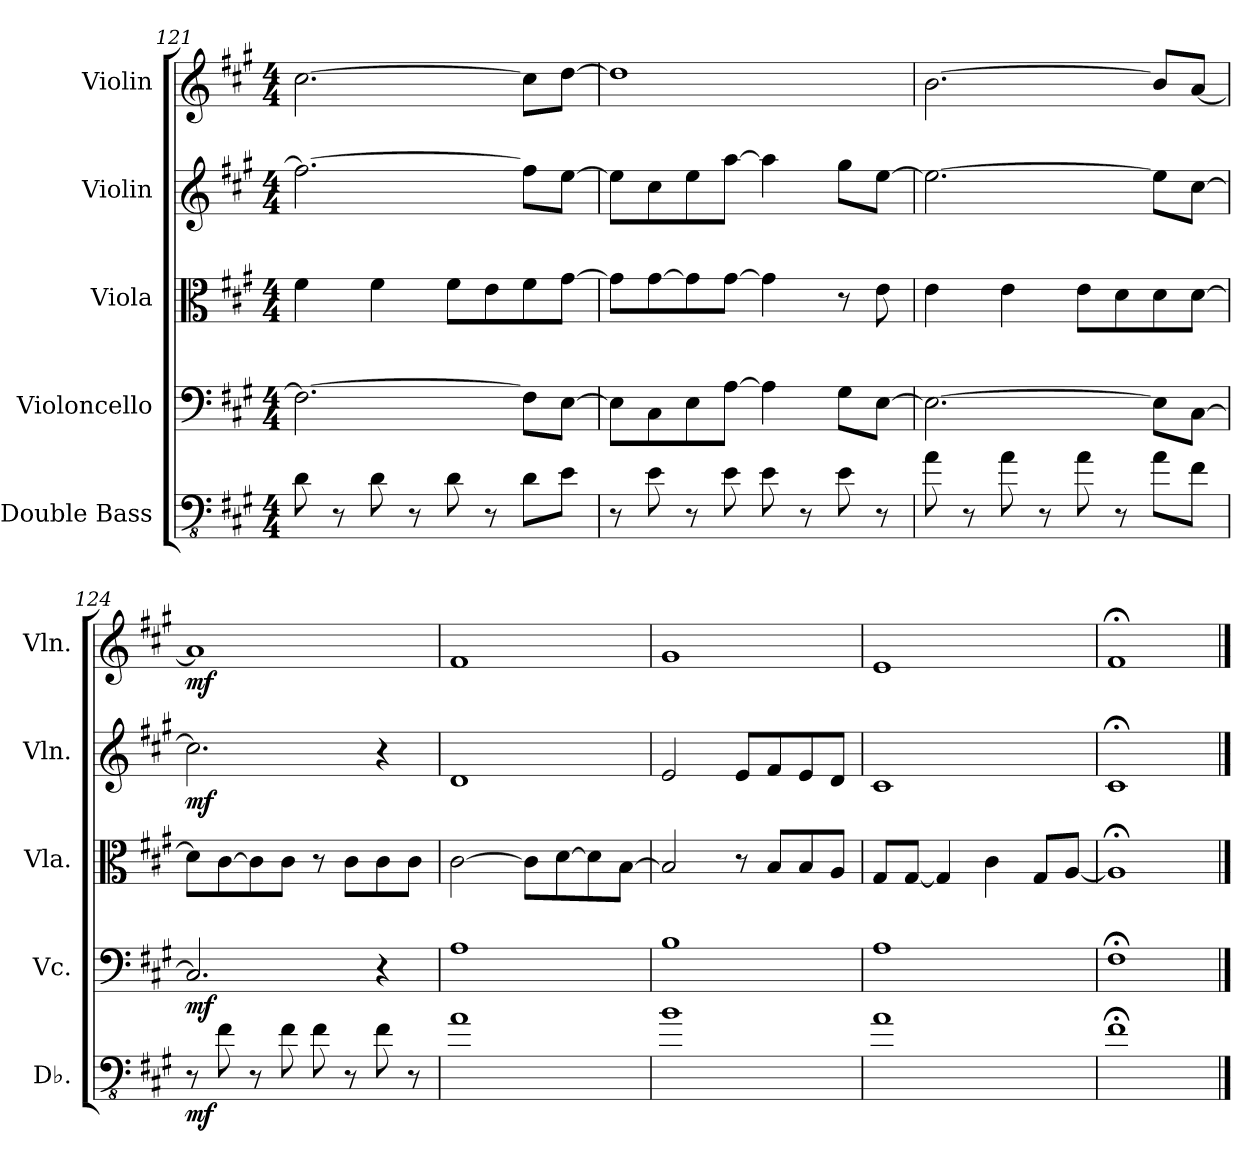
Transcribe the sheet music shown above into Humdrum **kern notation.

**kern	**dynam	**kern	**dynam	**kern	**kern	**dynam	**kern	**dynam
*part5	*part5	*part4	*part4	*part3	*part2	*part2	*part1	*part1
*staff5	*staff5	*staff4	*staff4	*staff3	*staff2	*staff2	*staff1	*staff1
*I"Double Bass	*	*I"Violoncello	*	*I"Viola	*I"Violin	*	*I"Violin	*
*I'Db.	*	*I'Vc.	*	*I'Vla.	*I'Vln.	*	*I'Vln.	*
*clefFv4	*	*clefF4	*	*clefC3	*clefG2	*	*clefG2	*
*ITrd7c12	*	*	*	*	*	*	*	*
*k[f#c#g#]	*	*k[f#c#g#]	*	*k[f#c#g#]	*k[f#c#g#]	*	*k[f#c#g#]	*
*M4/4	*	*M4/4	*	*M4/4	*M4/4	*	*M4/4	*
=121	=121	=121	=121	=121	=121	=121	=121	=121
8DD\	.	2.F#\_	.	4f#\	2.ff#\_	.	[2.cc#\	.
8r	.	.	.	.	.	.	.	.
8DD\	.	.	.	4f#\	.	.	.	.
8r	.	.	.	.	.	.	.	.
8DD\	.	.	.	8f#\L	.	.	.	.
8r	.	.	.	8e\	.	.	.	.
8DD\L	.	8F#\L]	.	8f#\	8ff#\L]	.	8cc#\L]	.
8EE\J	.	[8E\J	.	[8g#\J	[8ee\J	.	[8dd\J	.
=122	=122	=122	=122	=122	=122	=122	=122	=122
8r	.	8E\L]	.	8g#\L]	8ee\L]	.	1dd]	.
8EE\	.	8C#\	.	[8g#\	8cc#\	.	.	.
8r	.	8E\	.	8g#\]	8ee\	.	.	.
8EE\	.	[8A\J	.	[8g#\J	[8aa\J	.	.	.
8EE\	.	4A\]	.	4g#\]	4aa\]	.	.	.
8r	.	.	.	.	.	.	.	.
8EE\	.	8G#\L	.	8r	8gg#\L	.	.	.
8r	.	[8E\J	.	8e\	[8ee\J	.	.	.
!!LO:PB:g=z
=123	=123	=123	=123	=123	=123	=123	=123	=123
8AA\	.	2.E\_	.	4e\	2.ee\_	.	[2.b\	.
8r	.	.	.	.	.	.	.	.
8AA\	.	.	.	4e\	.	.	.	.
8r	.	.	.	.	.	.	.	.
8AA\	.	.	.	8e\L	.	.	.	.
8r	.	.	.	8d\	.	.	.	.
8AA\L	.	8E\L]	.	8d\	8ee\L]	.	8b/L]	.
8FF#\J	.	[8C#\J	.	[8d\J	[8cc#\J	.	[8a/J	.
=124	=124	=124	=124	=124	=124	=124	=124	=124
!	!LO:DY:b	!	!LO:DY:b	!	!	!LO:DY:b	!	!LO:DY:b
8r	mf	2.C#/]	mf	8d\L]	2.cc#\]	mf	1a]	mf
8FF#\	.	.	.	[8c#\	.	.	.	.
8r	.	.	.	8c#\]	.	.	.	.
8FF#\	.	.	.	8c#\J	.	.	.	.
8FF#\	.	.	.	8r	.	.	.	.
8r	.	.	.	8c#\L	.	.	.	.
8FF#\	.	4r	.	8c#\	4r	.	.	.
8r	.	.	.	8c#\J	.	.	.	.
=125	=125	=125	=125	=125	=125	=125	=125	=125
1AA	.	1A	.	[2c#\	1d	.	1f#	.
.	.	.	.	8c#\L]	.	.	.	.
.	.	.	.	[8d\	.	.	.	.
.	.	.	.	8d\]	.	.	.	.
.	.	.	.	[8B\J	.	.	.	.
=126	=126	=126	=126	=126	=126	=126	=126	=126
1BB	.	1B	.	2B/]	2e/	.	1g#	.
.	.	.	.	8r	8e/L	.	.	.
.	.	.	.	8B/L	8f#/	.	.	.
.	.	.	.	8B/	8e/	.	.	.
.	.	.	.	8A/J	8d/J	.	.	.
=127	=127	=127	=127	=127	=127	=127	=127	=127
1AA	.	1A	.	8G#/L	1c#	.	1e	.
.	.	.	.	[8G#/J	.	.	.	.
.	.	.	.	4G#/]	.	.	.	.
.	.	.	.	4c#\	.	.	.	.
.	.	.	.	8G#/L	.	.	.	.
.	.	.	.	[8A/J	.	.	.	.
=128	=128	=128	=128	=128	=128	=128	=128	=128
1FF#;<	.	1F#;<	.	1A;<]	1c#;<	.	1f#;<	.
==	==	==	==	==	==	==	==	==
*-	*-	*-	*-	*-	*-	*-	*-	*-
